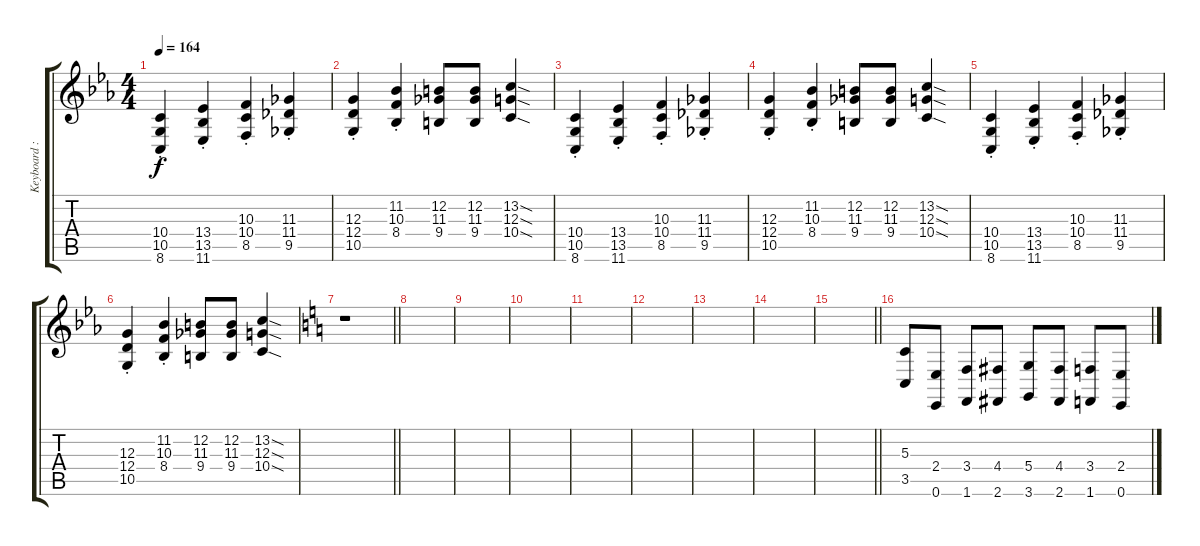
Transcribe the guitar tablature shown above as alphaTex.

\track ("Keyboard : Tone 2" "Keyboard :") {instrument lead4chiff}
\staff {score tabs}
\tuning (E4 B3 G3 D3 A2 E2) {hide}
\ts (4 4)
\tempo 164
\clef g2
\ks eb
(10.4{st} 10.5{st} 8.6{st}).4{dy f} (13.4{st} 13.5{st} 11.6{st}).4 (10.3{st} 10.4{st} 8.5{st}).4 (11.3{st} 11.4{st} 9.5{st}).4 |
(12.3{st} 12.4{st} 10.5{st}).4 (11.2{st} 10.3{st} 8.4{st}).4 (12.2 11.3 9.4).8 (12.2 11.3 9.4).8 (13.2{sod} 12.3{sod} 10.4{sod}).4 |
(10.4{st} 10.5{st} 8.6{st}).4 (13.4{st} 13.5{st} 11.6{st}).4 (10.3{st} 10.4{st} 8.5{st}).4 (11.3{st} 11.4{st} 9.5{st}).4 |
(12.3{st} 12.4{st} 10.5{st}).4 (11.2{st} 10.3{st} 8.4{st}).4 (12.2 11.3 9.4).8 (12.2 11.3 9.4).8 (13.2{sod} 12.3{sod} 10.4{sod}).4 |
(10.4{st} 10.5{st} 8.6{st}).4 (13.4{st} 13.5{st} 11.6{st}).4 (10.3{st} 10.4{st} 8.5{st}).4 (11.3{st} 11.4{st} 9.5{st}).4 |
(12.3{st} 12.4{st} 10.5{st}).4 (11.2{st} 10.3{st} 8.4{st}).4 (12.2 11.3 9.4).8 (12.2 11.3 9.4).8 (13.2{sod} 12.3{sod} 10.4{sod}).4 |
\barLineRight lightlight
\ks c
r.1 |
|
|
|
|
|
|
|
\barLineRight lightlight
|
(5.3 3.5).8 (2.4 0.6).8 (3.4 1.6).8 (4.4 2.6).8 (5.4 3.6).8 (4.4 2.6).8 (3.4 1.6).8 (2.4 0.6).8
